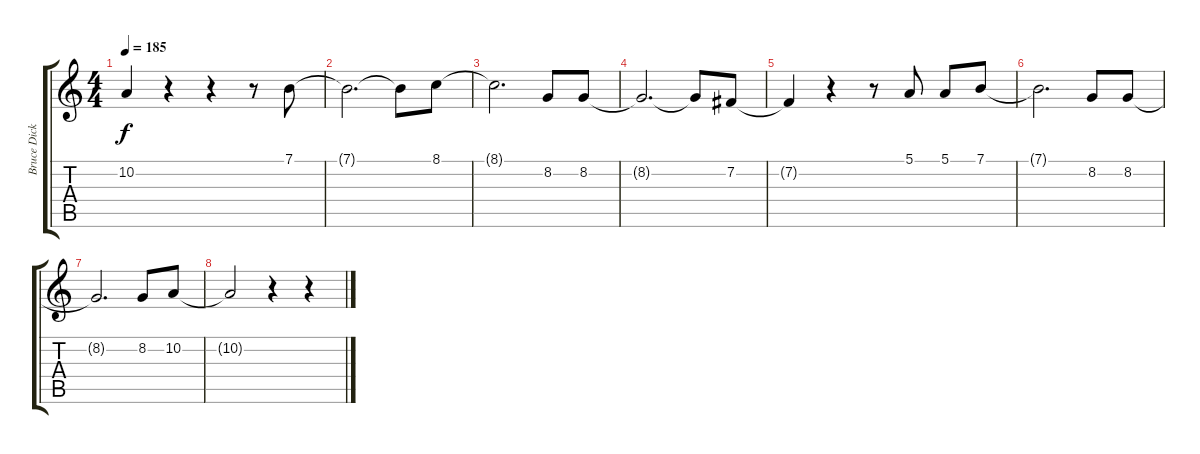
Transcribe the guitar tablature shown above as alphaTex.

\track ("Bruce Dickinson" "Bruce Dick") {instrument lead2sawtooth}
\staff {score tabs}
\tuning (E4 B3 G3 D3 A2 E2) {hide}
\ts (4 4)
\tempo 185
\clef g2
\ks c
10.2{t}.4{dy f} r.4 r.4 r.8 7.1.8 |
7.1{t}.2{d} 7.1{t}.8 8.1.8 |
8.1{t}.2{d} 8.2.8 8.2.8 |
8.2{t}.2{d} 8.2{t}.8 7.2.8 |
7.2{t}.4 r.4 r.8 5.1.8 5.1.8 7.1.8 |
7.1{t}.2{d} 8.2.8 8.2.8 |
8.2{t}.2{d} 8.2.8 10.2.8 |
10.2{t}.2 r.4 r.4
